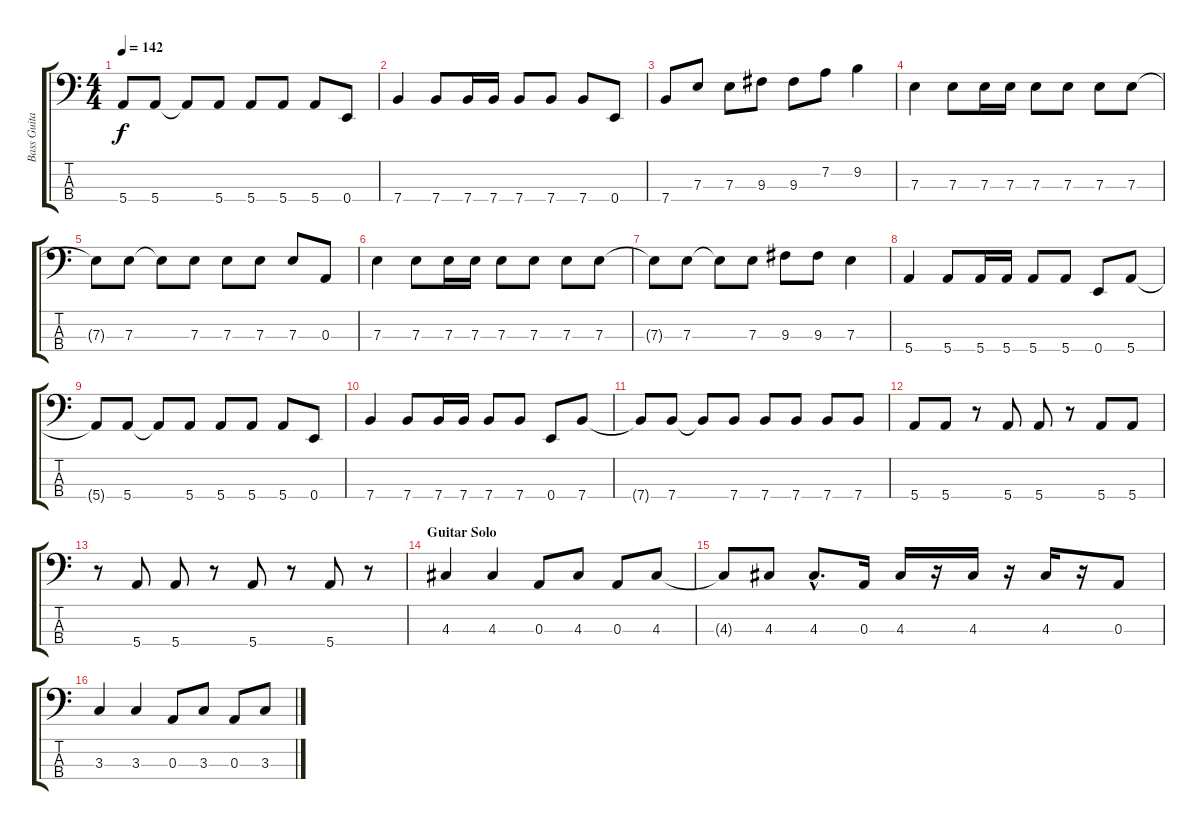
\track ("Bass Guitar" "Bass Guita") {instrument electricbasspick}
\staff {score tabs}
\tuning (G2 D2 A1 E1) {hide}
\ts (4 4)
\tempo 142
\clef f4
\ks c
5.4{t}.8{dy f} 5.4.8 5.4{t}.8 5.4.8 5.4.8 5.4.8 5.4.8 0.4.8 |
7.4.4 7.4.8 7.4.16 7.4.16 7.4.8 7.4.8 7.4.8 0.4.8 |
7.4.8 7.3.8 7.3.8 9.3.8 9.3.8 7.2.8 9.2.4 |
7.3.4 7.3.8 7.3.16 7.3.16 7.3.8 7.3.8 7.3.8 7.3.8 |
7.3{t}.8 7.3.8 7.3{t}.8 7.3.8 7.3.8 7.3.8 7.3.8 0.3.8 |
7.3.4 7.3.8 7.3.16 7.3.16 7.3.8 7.3.8 7.3.8 7.3.8 |
7.3{t}.8 7.3.8 7.3{t}.8 7.3.8 9.3.8 9.3.8 7.3.4 |
5.4.4 5.4.8 5.4.16 5.4.16 5.4.8 5.4.8 0.4.8 5.4.8 |
5.4{t}.8 5.4.8 5.4{t}.8 5.4.8 5.4.8 5.4.8 5.4.8 0.4.8 |
7.4.4 7.4.8 7.4.16 7.4.16 7.4.8 7.4.8 0.4.8 7.4.8 |
7.4{t}.8 7.4.8 7.4{t}.8 7.4.8 7.4.8 7.4.8 7.4.8 7.4.8 |
5.4.8 5.4.8 r.8 5.4.8 5.4.8 r.8 5.4.8 5.4.8 |
r.8 5.4.8 5.4.8 r.8 5.4.8 r.8 5.4.8 r.8 |
\section ("" "Guitar Solo")
4.3.4 4.3.4 0.3.8 4.3.8 0.3.8 4.3.8 |
4.3{t}.8 4.3.8 4.3{hac}.8{d} 0.3.16 4.3.16 r.16 4.3.16 r.16 4.3.16 r.16 0.3.8 |
3.3.4 3.3.4 0.3.8 3.3.8 0.3.8 3.3.8
